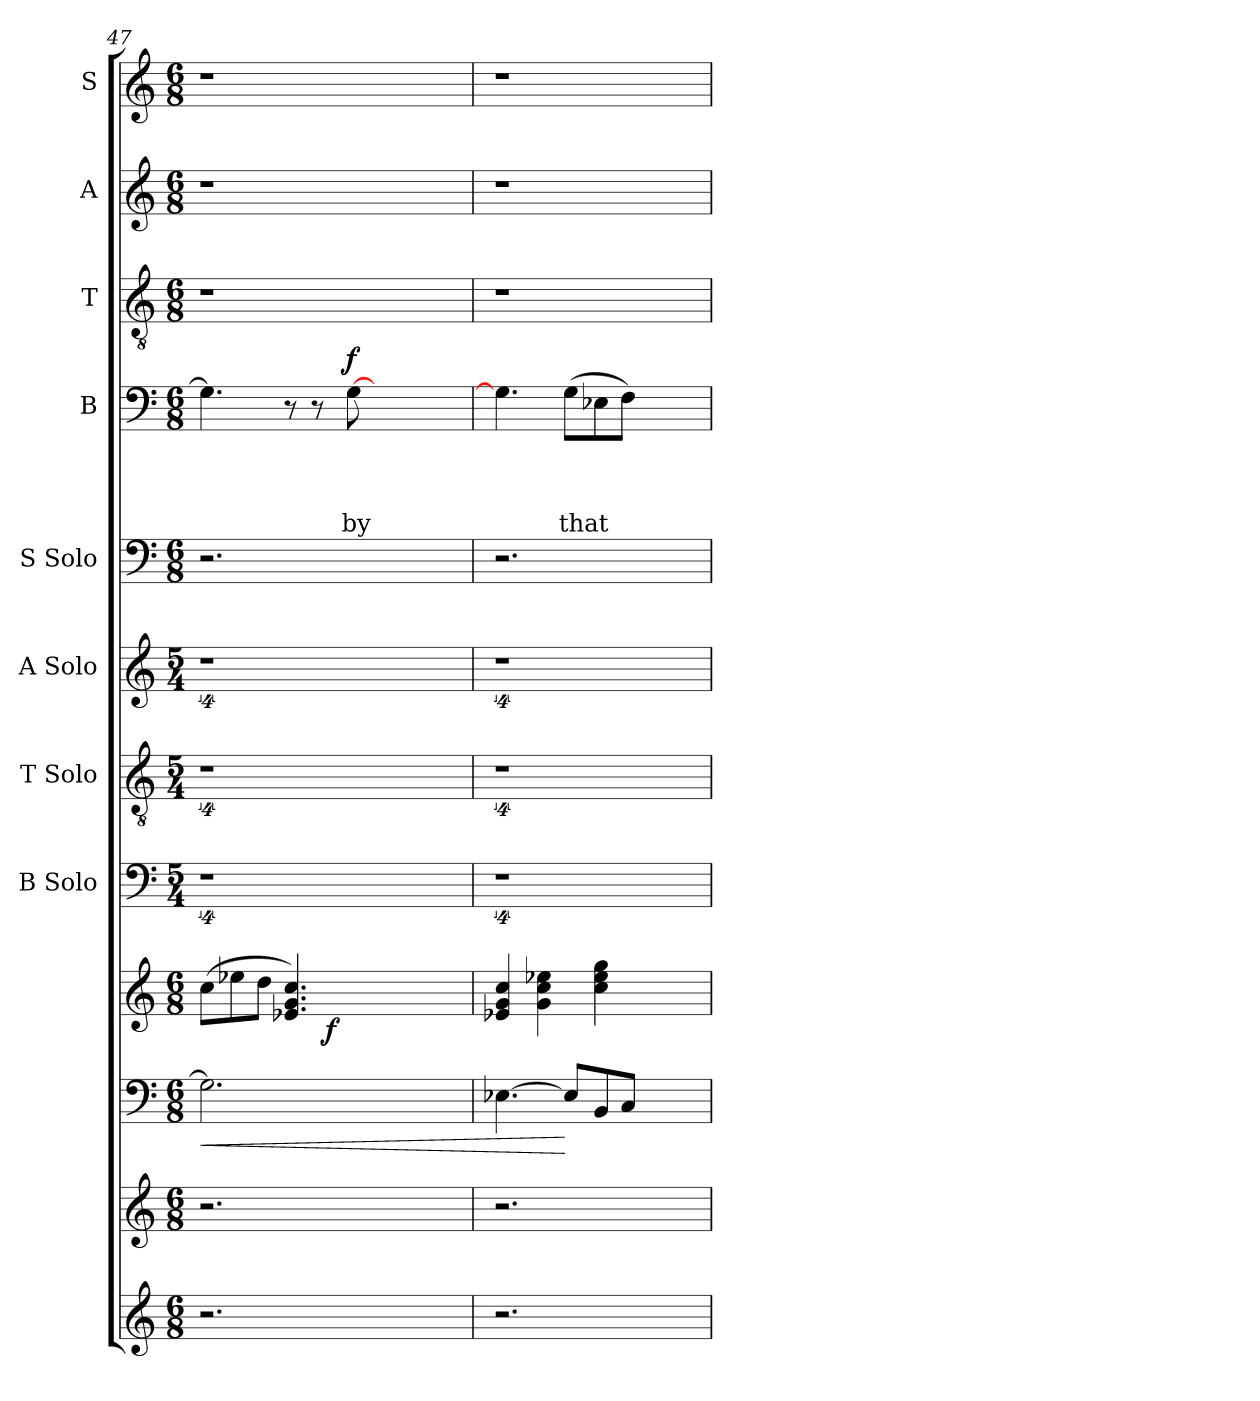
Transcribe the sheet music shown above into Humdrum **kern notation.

**kern	**kern	**kern	**dynam	**kern	**dynam	**kern	**kern	**kern	**kern	**kern	**text	**text	**text	**text	**dynam	**kern	**kern	**kern
*part12	*part11	*part10	*part10	*part9	*part9	*part8	*part7	*part6	*part5	*part4	*part4	*part4	*part4	*part4	*part4	*part3	*part2	*part1
*staff12	*staff11	*staff10	*staff10	*staff9	*staff9	*staff8	*staff7	*staff6	*staff5	*staff4	*staff4	*staff4	*staff4	*staff4	*staff4	*staff3	*staff2	*staff1
*	*	*	*	*	*	*I"B Solo	*I"T Solo	*I"A Solo	*I"S Solo	*I"B	*	*	*	*	*	*I"T	*I"A	*I"S
*clefG2	*clefG2	*clefF4	*	*clefG2	*	*clefF4	*clefGv2	*clefG2	*clefF4	*clefF4	*	*	*	*	*	*clefGv2	*clefG2	*clefG2
*k[]	*k[]	*k[]	*	*k[]	*	*k[]	*k[]	*k[]	*k[]	*k[]	*	*	*	*	*	*k[]	*k[]	*k[]
*C:	*C:	*C:	*	*C:	*	*C:	*C:	*C:	*C:	*C:	*	*	*	*	*	*C:	*C:	*C:
*M6/8	*M6/8	*M6/8	*	*M6/8	*	*M5/4	*M5/4	*M5/4	*M6/8	*M6/8	*	*	*	*	*	*M6/8	*M6/8	*M6/8
=47	=47	=47	=47	=47	=47	=47	=47	=47	=47	=47	=47	=47	=47	=47	=47	=47	=47	=47
!	!	!	!LO:HP:b	!	!	!	!	!	!	!	!	!	!	!	!	!LO:N:vis=1	!LO:N:vis=1	!LO:N:vis=1
*	*	*	*	*^	*	*	*	*	*	*	*	*	*	*	*	*	*	*
2.r	2.r	2.G\]	<	(>8cc\L	2ryy	.	4%5r	4%5r	4%5r	2.r	4.G\]	.	.	.	.	.	2.r	2.r	2.r
.	.	.	.	8ee-X\	.	.	.	.	.	.	.	.	.	.	.	.	.	.	.
.	.	.	.	8dd\J	.	.	.	.	.	.	.	.	.	.	.	.	.	.	.
.	.	.	.	4.e-X/ 4.g/ 4.cc/)	.	.	.	.	.	.	8r	.	.	.	.	.	.	.	.
.	.	.	.	.	32.ryy	.	.	.	.	.	8r	.	.	.	.	.	.	.	.
!	!	!	!	!	!	!LO:DY:b	!	!	!	!	!	!	!	!	!	!	!	!	!
.	.	.	.	.	2ryy	f	.	.	.	.	.	.	.	.	.	.	.	.	.
!	!	!	!	!	!	!	!	!	!	!	!	!	!	!	!LO:LY:b	!LO:DY:a	!	!	!
.	.	.	.	.	.	.	.	.	.	.	[>8G\	.	.	.	by	f	.	.	.
2ryy	2ryy	2ryy	.	2ryy	.	.	.	.	.	2ryy	2ryy	.	.	.	.	.	2ryy	2ryy	2ryy
.	.	.	.	.	8ryy	.	.	.	.	.	.	.	.	.	.	.	.	.	.
.	.	.	.	.	16ryy	.	.	.	.	.	.	.	.	.	.	.	.	.	.
.	.	.	.	.	64ryy	.	.	.	.	.	.	.	.	.	.	.	.	.	.
=48	=48	=48	=48	=48	=48	=48	=48	=48	=48	=48	=48	=48	=48	=48	=48	=48	=48	=48	=48
!	!	!	!	!	!	!	!	!	!	!	!	!	!	!	!	!	!LO:N:vis=1	!LO:N:vis=1	!LO:N:vis=1
*	*	*	*	*v	*v	*	*	*	*	*	*	*	*	*	*	*	*	*	*
2.r	2.r	[>4.E-X\	.	4e-X/ 4g/ 4cc/	.	4%5r	4%5r	4%5r	2.r	4.G\]	.	.	.	.	.	2.r	2.r	2.r
.	.	.	.	4g\ 4cc\ 4ee-X\	.	.	.	.	.	.	.	.	.	.	.	.	.	.
!	!	!	!	!	!	!	!	!	!	!	!	!	!	!LO:LY:b	!	!	!	!
.	.	8E-/L]	[	.	.	.	.	.	.	(>8G\L	.	.	.	that	.	.	.	.
.	.	8BB/	.	4cc\ 4ee-\ 4gg\	.	.	.	.	.	8E-X\	.	.	.	.	.	.	.	.
.	.	8C/J	.	.	.	.	.	.	.	8F\J)	.	.	.	.	.	.	.	.
2ryy	2ryy	2ryy	.	2ryy	.	.	.	.	2ryy	2ryy	.	.	.	.	.	2ryy	2ryy	2ryy
=	=	=	=	=	=	=	=	=	=	=	=	=	=	=	=	=	=	=
*-	*-	*-	*-	*-	*-	*-	*-	*-	*-	*-	*-	*-	*-	*-	*-	*-	*-	*-
